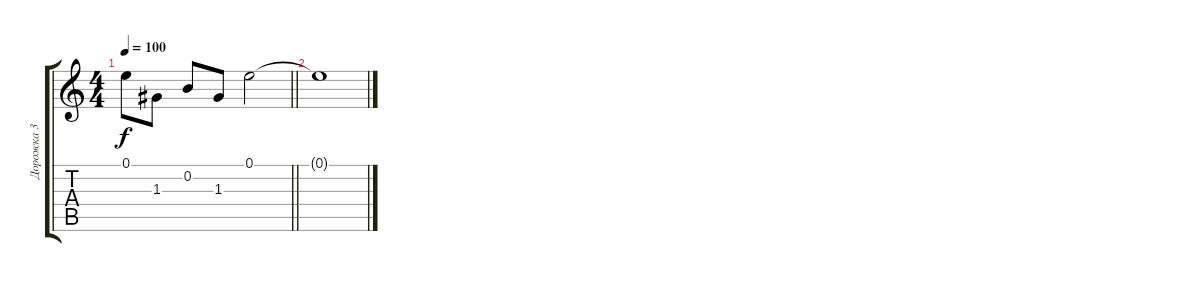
\track ("Дорожка 3" "Дорожка 3") {instrument acousticguitarsteel}
\staff {score tabs}
\tuning (E4 B3 G3 D3 A2 E2) {hide}
\ts (4 4)
\tempo 100
\clef g2
\barLineRight lightlight
\ks c
0.1.8{dy f} 1.3.8 0.2.8 1.3.8 0.1.2 |
0.1{t}.1
